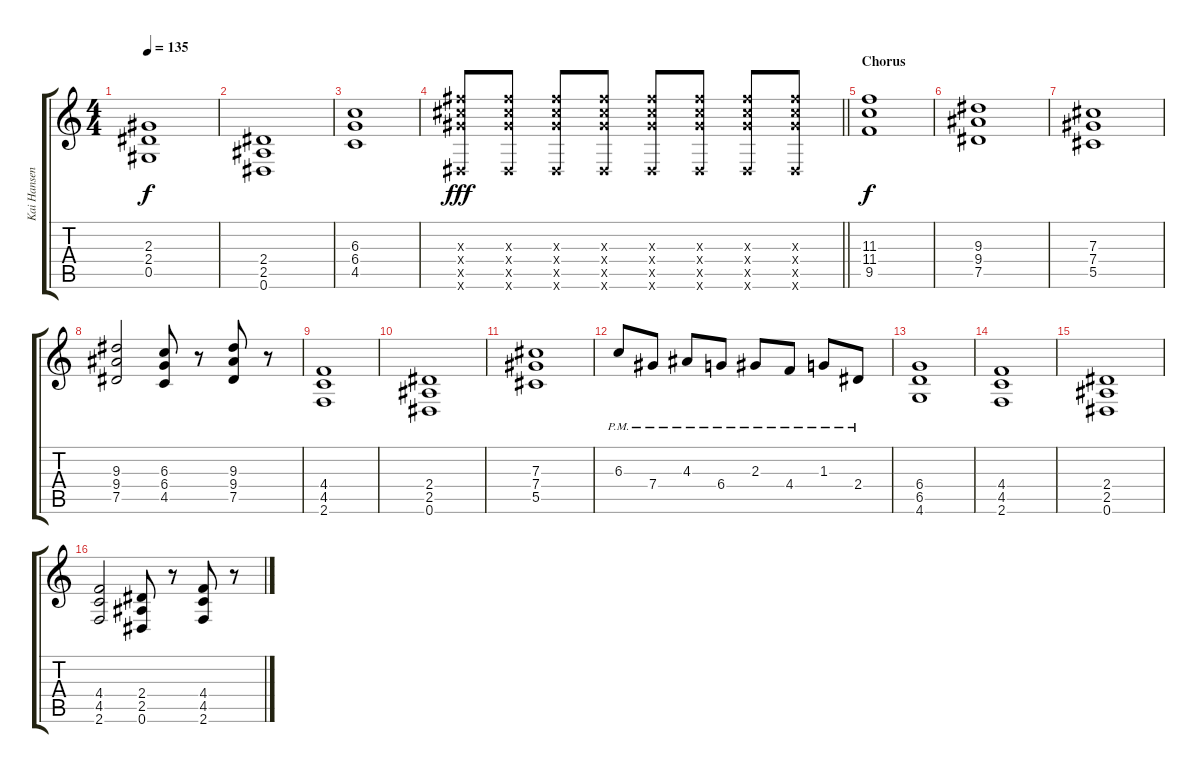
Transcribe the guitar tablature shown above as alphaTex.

\track ("Kai Hansen" "Kai Hansen") {instrument distortionguitar}
\staff {score tabs}
\tuning (Eb4 Bb3 Gb3 Db3 Ab2 Eb2) {hide}
\ts (4 4)
\tempo 135
\clef g2
\ks c
(2.3 2.4 0.5).1{dy f} |
(2.4 2.5 0.6).1 |
(6.3 6.4 4.5).1 |
\barLineRight lightlight
(12.3{x} 12.4{x} 12.5{x} 0.6{x}).8{dy fff} (12.3{x} 12.4{x} 12.5{x} 0.6{x}).8 (12.3{x} 12.4{x} 12.5{x} 0.6{x}).8 (12.3{x} 12.4{x} 12.5{x} 0.6{x}).8 (12.3{x} 12.4{x} 12.5{x} 0.6{x}).8 (12.3{x} 12.4{x} 12.5{x} 0.6{x}).8 (12.3{x} 12.4{x} 12.5{x} 0.6{x}).8 (12.3{x} 12.4{x} 12.5{x} 0.6{x}).8 |
\section ("" "Chorus")
(11.3 11.4 9.5).1{dy f} |
(9.3 9.4 7.5).1 |
(7.3 7.4 5.5).1 |
(9.3 9.4 7.5).2 (6.3 6.4 4.5).8 r.8 (9.3 9.4 7.5).8 r.8 |
(4.4 4.5 2.6).1 |
(2.4 2.5 0.6).1 |
(7.3 7.4 5.5).1 |
6.3{pm}.8 7.4{pm}.8 4.3{pm}.8 6.4{pm}.8 2.3{pm}.8 4.4{pm}.8 1.3{pm}.8 2.4{pm}.8 |
(6.4 6.5 4.6).1 |
(4.4 4.5 2.6).1 |
(2.4 2.5 0.6).1 |
(4.4 4.5 2.6).2 (2.4 2.5 0.6).8 r.8 (4.4 4.5 2.6).8 r.8
